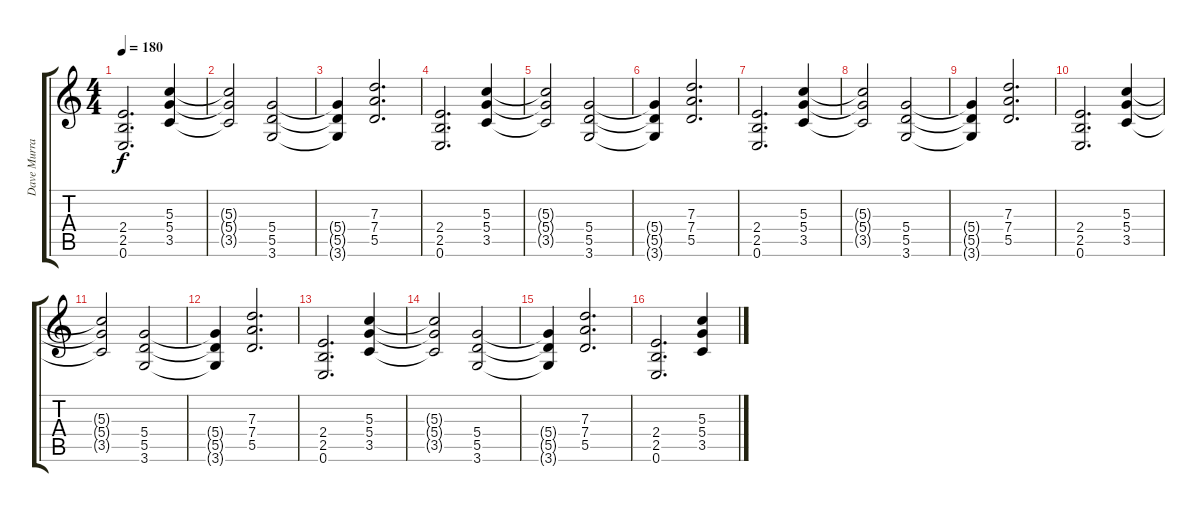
\track ("Dave Murray" "Dave Murra") {instrument electricguitarjazz}
\staff {score tabs}
\tuning (E4 B3 G3 D3 A2 E2) {hide}
\ts (4 4)
\tempo 180
\clef g2
\ks c
(2.4 2.5 0.6).2{d dy f} (5.3 5.4 3.5).4 |
(5.3{t} 5.4{t} 3.5{t}).2 (5.4 5.5 3.6).2 |
(5.4{t} 5.5{t} 3.6{t}).4 (7.3 7.4 5.5).2{d} |
(2.4 2.5 0.6).2{d} (5.3 5.4 3.5).4 |
(5.3{t} 5.4{t} 3.5{t}).2 (5.4 5.5 3.6).2 |
(5.4{t} 5.5{t} 3.6{t}).4 (7.3 7.4 5.5).2{d} |
(2.4 2.5 0.6).2{d} (5.3 5.4 3.5).4 |
(5.3{t} 5.4{t} 3.5{t}).2 (5.4 5.5 3.6).2 |
(5.4{t} 5.5{t} 3.6{t}).4 (7.3 7.4 5.5).2{d} |
(2.4 2.5 0.6).2{d} (5.3 5.4 3.5).4 |
(5.3{t} 5.4{t} 3.5{t}).2 (5.4 5.5 3.6).2 |
(5.4{t} 5.5{t} 3.6{t}).4 (7.3 7.4 5.5).2{d} |
(2.4 2.5 0.6).2{d} (5.3 5.4 3.5).4 |
(5.3{t} 5.4{t} 3.5{t}).2 (5.4 5.5 3.6).2 |
(5.4{t} 5.5{t} 3.6{t}).4 (7.3 7.4 5.5).2{d} |
(2.4 2.5 0.6).2{d} (5.3 5.4 3.5).4
